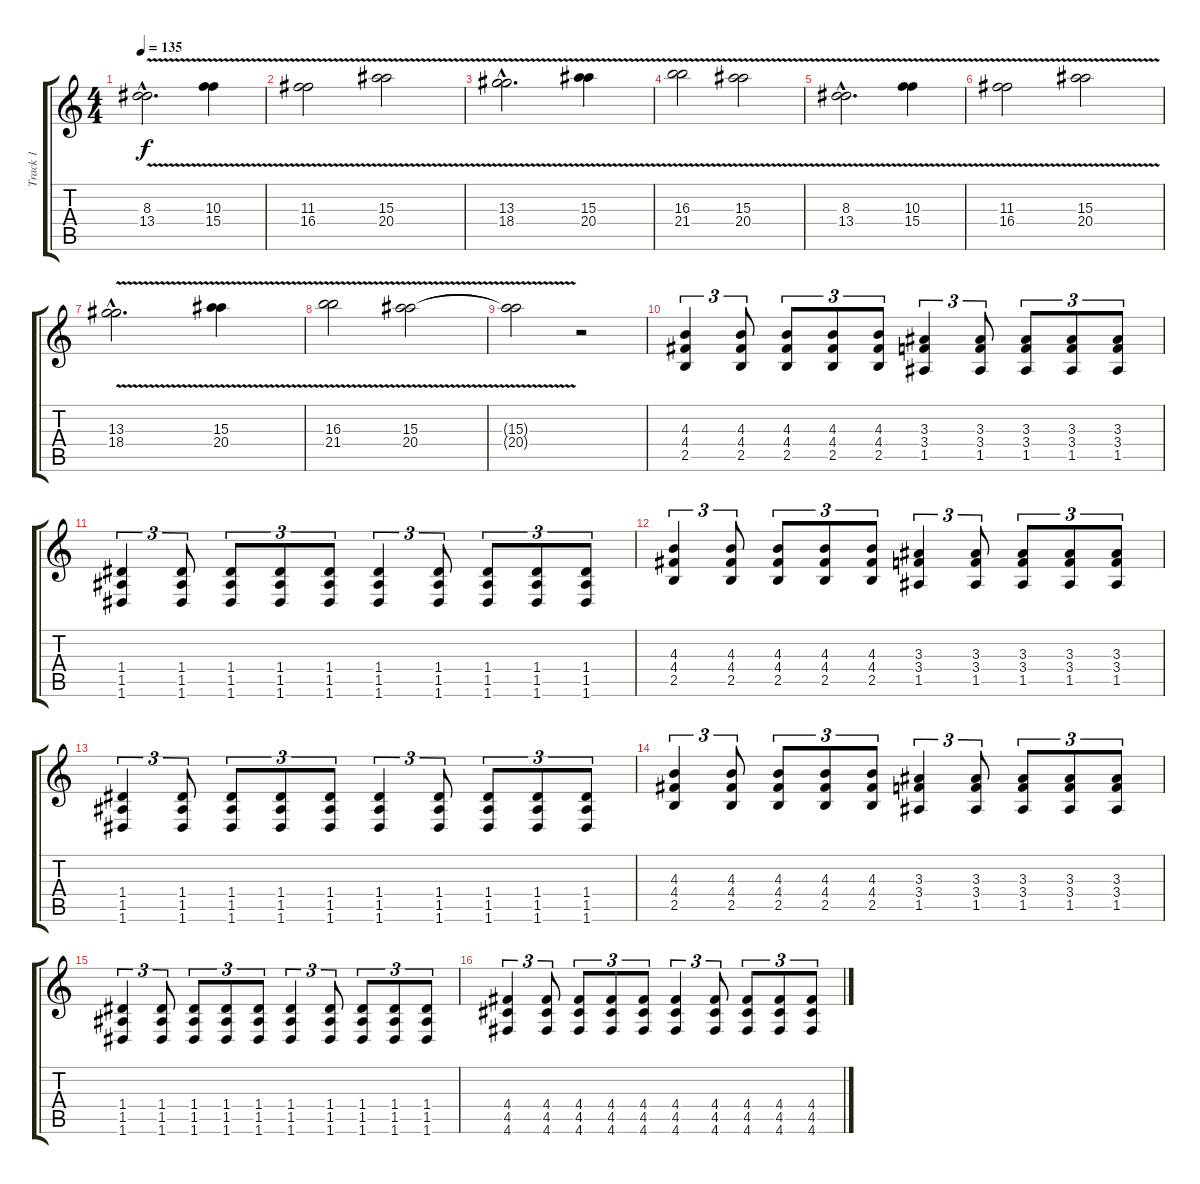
\track ("Track 1" "Track 1") {instrument distortionguitar}
\staff {score tabs}
\tuning (E4 B3 G3 D3 A2 D2) {hide}
\ts (4 4)
\tempo 135
\clef g2
\ks c
(8.3{hac} 13.4{v hac}).2{d dy f} (10.3 15.4{v}).4 |
(11.3 16.4{v}).2 (15.3 20.4{v}).2 |
(13.3{hac} 18.4{v hac}).2{d} (15.3 20.4{v}).4 |
(16.3 21.4{v}).2 (15.3 20.4{v}).2 |
(8.3{hac} 13.4{v hac}).2{d} (10.3 15.4{v}).4 |
(11.3 16.4{v}).2 (15.3 20.4{v}).2 |
(13.3{hac} 18.4{v hac}).2{d} (15.3 20.4{v}).4 |
(16.3 21.4{v}).2 (15.3 20.4{v}).2 |
(15.3{t} 20.4{t}).2 r.2 |
(4.3 4.4 2.5).4{tu (3 2)} (4.3 4.4 2.5).8{tu (3 2)} (4.3 4.4 2.5).8{tu (3 2)} (4.3 4.4 2.5).8{tu (3 2)} (4.3 4.4 2.5).8{tu (3 2)} (3.3 3.4 1.5).4{tu (3 2)} (3.3 3.4 1.5).8{tu (3 2)} (3.3 3.4 1.5).8{tu (3 2)} (3.3 3.4 1.5).8{tu (3 2)} (3.3 3.4 1.5).8{tu (3 2)} |
(1.4 1.5 1.6).4{tu (3 2)} (1.4 1.5 1.6).8{tu (3 2)} (1.4 1.5 1.6).8{tu (3 2)} (1.4 1.5 1.6).8{tu (3 2)} (1.4 1.5 1.6).8{tu (3 2)} (1.4 1.5 1.6).4{tu (3 2)} (1.4 1.5 1.6).8{tu (3 2)} (1.4 1.5 1.6).8{tu (3 2)} (1.4 1.5 1.6).8{tu (3 2)} (1.4 1.5 1.6).8{tu (3 2)} |
(4.3 4.4 2.5).4{tu (3 2)} (4.3 4.4 2.5).8{tu (3 2)} (4.3 4.4 2.5).8{tu (3 2)} (4.3 4.4 2.5).8{tu (3 2)} (4.3 4.4 2.5).8{tu (3 2)} (3.3 3.4 1.5).4{tu (3 2)} (3.3 3.4 1.5).8{tu (3 2)} (3.3 3.4 1.5).8{tu (3 2)} (3.3 3.4 1.5).8{tu (3 2)} (3.3 3.4 1.5).8{tu (3 2)} |
(1.4 1.5 1.6).4{tu (3 2)} (1.4 1.5 1.6).8{tu (3 2)} (1.4 1.5 1.6).8{tu (3 2)} (1.4 1.5 1.6).8{tu (3 2)} (1.4 1.5 1.6).8{tu (3 2)} (1.4 1.5 1.6).4{tu (3 2)} (1.4 1.5 1.6).8{tu (3 2)} (1.4 1.5 1.6).8{tu (3 2)} (1.4 1.5 1.6).8{tu (3 2)} (1.4 1.5 1.6).8{tu (3 2)} |
(4.3 4.4 2.5).4{tu (3 2)} (4.3 4.4 2.5).8{tu (3 2)} (4.3 4.4 2.5).8{tu (3 2)} (4.3 4.4 2.5).8{tu (3 2)} (4.3 4.4 2.5).8{tu (3 2)} (3.3 3.4 1.5).4{tu (3 2)} (3.3 3.4 1.5).8{tu (3 2)} (3.3 3.4 1.5).8{tu (3 2)} (3.3 3.4 1.5).8{tu (3 2)} (3.3 3.4 1.5).8{tu (3 2)} |
(1.4 1.5 1.6).4{tu (3 2)} (1.4 1.5 1.6).8{tu (3 2)} (1.4 1.5 1.6).8{tu (3 2)} (1.4 1.5 1.6).8{tu (3 2)} (1.4 1.5 1.6).8{tu (3 2)} (1.4 1.5 1.6).4{tu (3 2)} (1.4 1.5 1.6).8{tu (3 2)} (1.4 1.5 1.6).8{tu (3 2)} (1.4 1.5 1.6).8{tu (3 2)} (1.4 1.5 1.6).8{tu (3 2)} |
(4.4 4.5 4.6).4{tu (3 2)} (4.4 4.5 4.6).8{tu (3 2)} (4.4 4.5 4.6).8{tu (3 2)} (4.4 4.5 4.6).8{tu (3 2)} (4.4 4.5 4.6).8{tu (3 2)} (4.4 4.5 4.6).4{tu (3 2)} (4.4 4.5 4.6).8{tu (3 2)} (4.4 4.5 4.6).8{tu (3 2)} (4.4 4.5 4.6).8{tu (3 2)} (4.4 4.5 4.6).8{tu (3 2)}
